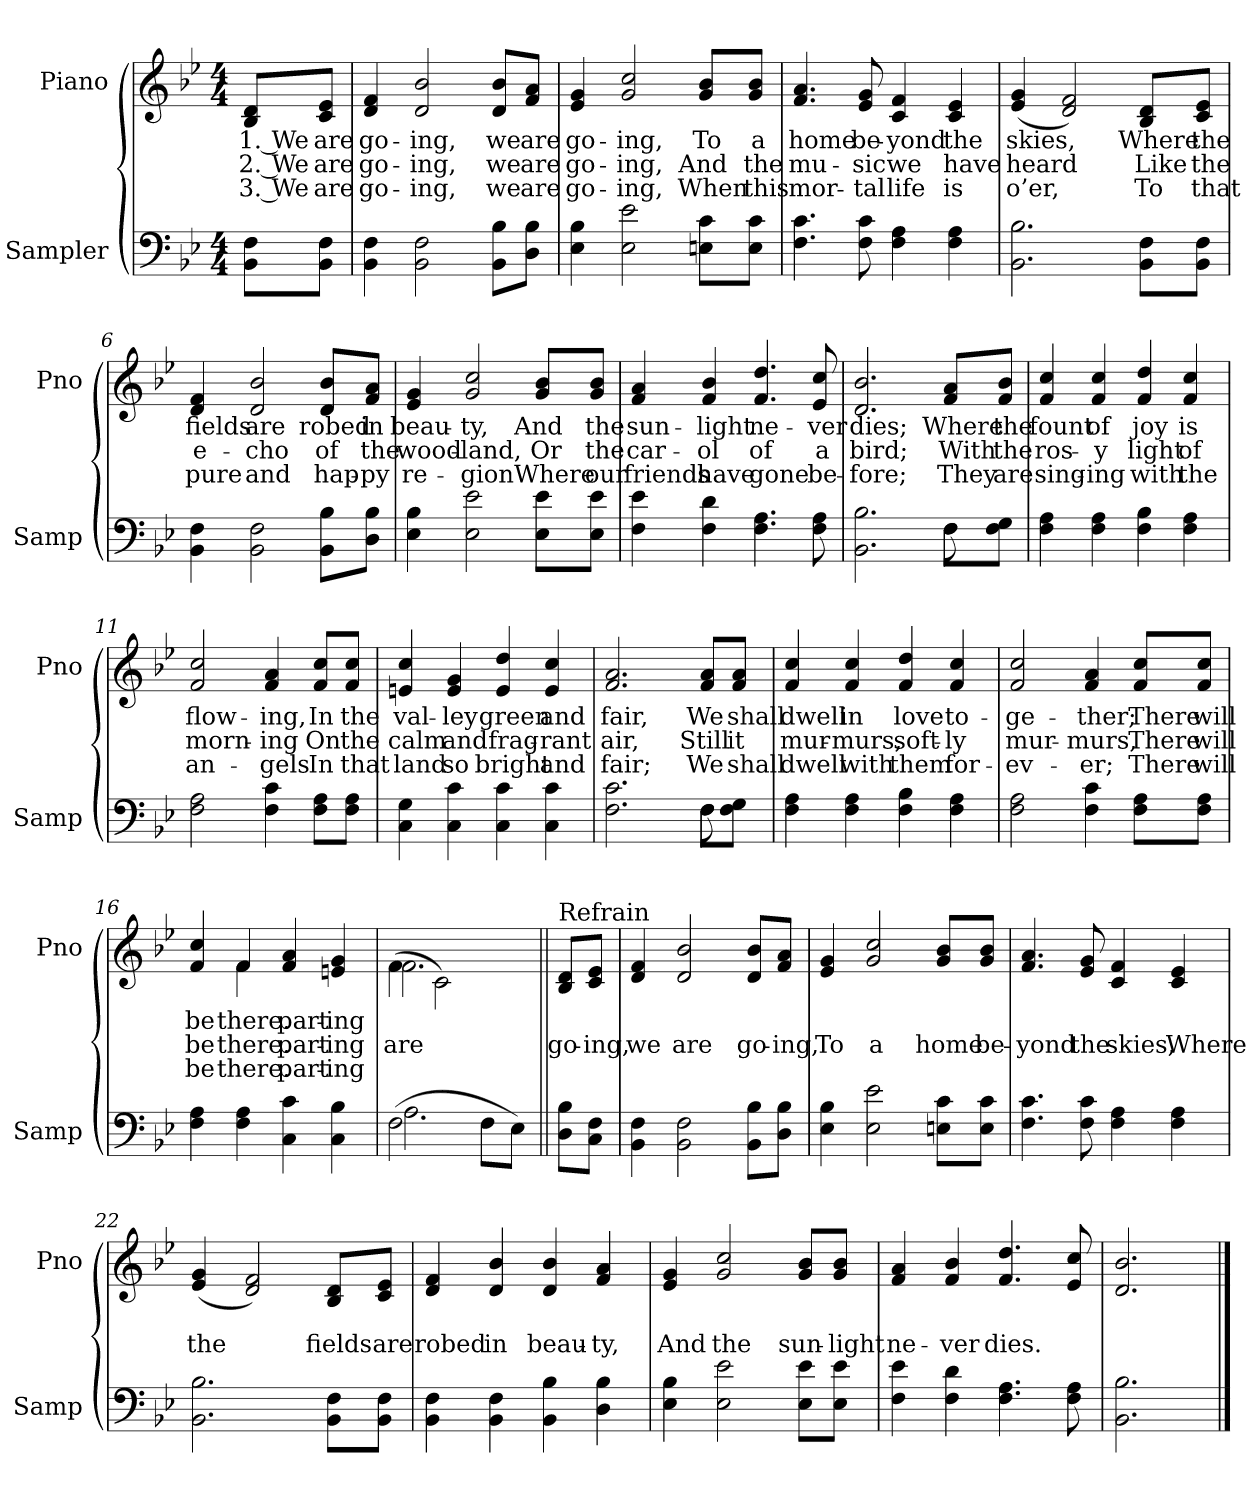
**kern	**kern	**text	**text	**text
*part2	*part1	*part1	*part1	*part1
*staff2	*staff1	*staff1	*staff1	*staff1
*I"Sampler	*I"Piano	*	*	*
*I'Samp	*I'Pno	*	*	*
*clefF4	*clefG2	*	*	*
*k[b-e-]	*k[b-e-]	*	*	*
*B-:	*B-:	*	*	*
*M4/4	*M4/4	*	*	*
=1	=1	=1	=1	=1
8BB-\ 8F\L	8B-/ 8d/L	1. We	2. We	3. We
8BB-\ 8F\J	8c/ 8e-/J	are	are	are
=2	=2	=2	=2	=2
4BB- 4F	4d 4f	go-	go-	go-
2BB- 2F	2d 2b-	-ing,	-ing,	-ing,
8BB-\ 8B-\L	8d/ 8b-/L	we	we	we
8D\ 8B-\J	8f/ 8a/J	are	are	are
=3	=3	=3	=3	=3
4E- 4B-	4e- 4g	go-	go-	go-
2E- 2e-	2g 2cc	-ing,	-ing,	-ing,
8En\ 8c\L	8g/ 8b-/L	To	And	When
8E\ 8c\J	8g/ 8b-/J	a	the	this
=4	=4	=4	=4	=4
4.F 4.c	4.f 4.a	home	mu-	mor-
8F 8c	8e- 8g	be-	-sic	-tal
4F 4A	4c 4f	-yond	we	life
4F 4A	4c 4e-	the	have	is
=5	=5	=5	=5	=5
2.BB- 2.B-	(4e- 4g	skies,	heard	o’er,
.	2d 2f)	.	.	.
8BB-\ 8F\L	8B-/ 8d/L	Where	Like	To
8BB-\ 8F\J	8c/ 8e-/J	the	the	that
=6	=6	=6	=6	=6
4BB- 4F	4d 4f	fields	e-	pure
2BB- 2F	2d 2b-	are	-cho	and
8BB-\ 8B-\L	8d/ 8b-/L	robed	of	hap-
8D\ 8B-\J	8f/ 8a/J	in	the	-py
=7	=7	=7	=7	=7
4E- 4B-	4e- 4g	beau-	wood-	re-
2E- 2e-	2g 2cc	-ty,	-land,	-gion
8E-\ 8e-\L	8g/ 8b-/L	And	Or	Where
8E-\ 8e-\J	8g/ 8b-/J	the	the	our
=8	=8	=8	=8	=8
4F 4e-	4f 4a	sun-	car-	friends
4F 4d	4f 4b-	-light	-ol	have
4.F 4.A	4.f 4.dd	ne-	of	gone
8F 8A	8e- 8cc	-ver	a	be-
=9	=9	=9	=9	=9
*^	*	*	*	*
2.BB- 2.B-	2.ryy	2.d 2.b-	dies;	bird;	-fore;
8F\L	8F	8f/ 8a/L	Where	With	They
8F\ 8G\J	8ryy	8f/ 8b-/J	the	the	are
*v	*v	*	*	*	*
=10	=10	=10	=10	=10
4F 4A	4f 4cc	fount	ros-	sing-
4F 4A	4f 4cc	of	-y	-ing
4F 4B-	4f 4dd	joy	light	with
4F 4A	4f 4cc	is	of	the
=11	=11	=11	=11	=11
2F 2A	2f 2cc	flow-	morn-	an-
4F 4c	4f 4a	-ing,	-ing	-gels
8F\ 8A\L	8f/ 8cc/L	In	On	In
8F\ 8A\J	8f/ 8cc/J	the	the	that
=12	=12	=12	=12	=12
4C 4G	4en 4cc	val-	calm	land
4C 4c	4e 4g	-ley	and	so
4C 4c	4e 4dd	green	frag-	bright
4C 4c	4e 4cc	and	-rant	and
=13	=13	=13	=13	=13
*^	*	*	*	*
2.F 2.c	2.ryy	2.f 2.a	fair,	air,	fair;
8F\L	8F	8f/ 8a/L	We	Still	We
8F\ 8G\J	8ryy	8f/ 8a/J	shall	it	shall
*v	*v	*	*	*	*
=14	=14	=14	=14	=14
4F 4A	4f 4cc	dwell	mur-	dwell
4F 4A	4f 4cc	in	-murs,	with
4F 4B-	4f 4dd	love	soft-	them
4F 4A	4f 4cc	to-	-ly	for-
=15	=15	=15	=15	=15
2F 2A	2f 2cc	-ge-	mur-	-ev-
4F 4c	4f 4a	-ther;	-murs,	-er;
8F\ 8A\L	8f/ 8cc/L	There	There	There
8F\ 8A\J	8f/ 8cc/J	will	will	will
=16	=16	=16	=16	=16
*	*^	*	*	*
4F 4A	4f 4cc	4ryy	be	be	be
4F 4A	4f/	4f	there.	there.	there.
4C 4c	4f 4a	2ryy	part-	part-	part-
4C 4B-	4en 4g	.	-ing	-ing	-ing
=17	=17	=17	=17	=17	=17
*^	*	*	*	*	*
(2F\	2.A	(4f\	2.f	.	are	.
.	.	2c\)	.	.	.	.
8F\L	.	.	.	.	.	.
8E-\J)	.	.	.	.	.	.
*v	*v	*	*	*	*	*
*	*v	*v	*	*	*
=18||	=18||	=18||	=18||	=18||
!	!LO:TX:t=Refrain	!	!	!
8D\ 8B-\L	8B-/ 8d/L	.	go-	.
8C\ 8F\J	8c/ 8e-/J	.	-ing,	.
=19	=19	=19	=19	=19
4BB- 4F	4d 4f	.	we	.
2BB- 2F	2d 2b-	.	are	.
8BB-\ 8B-\L	8d/ 8b-/L	.	go-	.
8D\ 8B-\J	8f/ 8a/J	.	-ing,	.
=20	=20	=20	=20	=20
4E- 4B-	4e- 4g	.	To	.
2E- 2e-	2g 2cc	.	a	.
8En\ 8c\L	8g/ 8b-/L	.	home	.
8E\ 8c\J	8g/ 8b-/J	.	be-	.
=21	=21	=21	=21	=21
4.F 4.c	4.f 4.a	.	-yond	.
8F 8c	8e- 8g	.	the	.
4F 4A	4c 4f	.	skies,	.
4F 4A	4c 4e-	.	Where	.
=22	=22	=22	=22	=22
2.BB- 2.B-	(4e- 4g	.	the	.
.	2d 2f)	.	.	.
8BB-\ 8F\L	8B-/ 8d/L	.	fields	.
8BB-\ 8F\J	8c/ 8e-/J	.	are	.
=23	=23	=23	=23	=23
4BB- 4F	4d 4f	.	robed	.
4BB- 4F	4d 4b-	.	in	.
4BB- 4B-	4d 4b-	.	beau-	.
4D 4B-	4f 4a	.	-ty,	.
=24	=24	=24	=24	=24
4E- 4B-	4e- 4g	.	And	.
2E- 2e-	2g 2cc	.	the	.
8E-\ 8e-\L	8g/ 8b-/L	.	sun-	.
8E-\ 8e-\J	8g/ 8b-/J	.	-light	.
=25	=25	=25	=25	=25
4F 4e-	4f 4a	.	ne-	.
4F 4d	4f 4b-	.	-ver	.
4.F 4.A	4.f 4.dd	.	dies.	.
8F 8A	8e- 8cc	.	.	.
=26	=26	=26	=26	=26
2.BB- 2.B-	2.d 2.b-	.	.	.
==	==	==	==	==
*-	*-	*-	*-	*-
